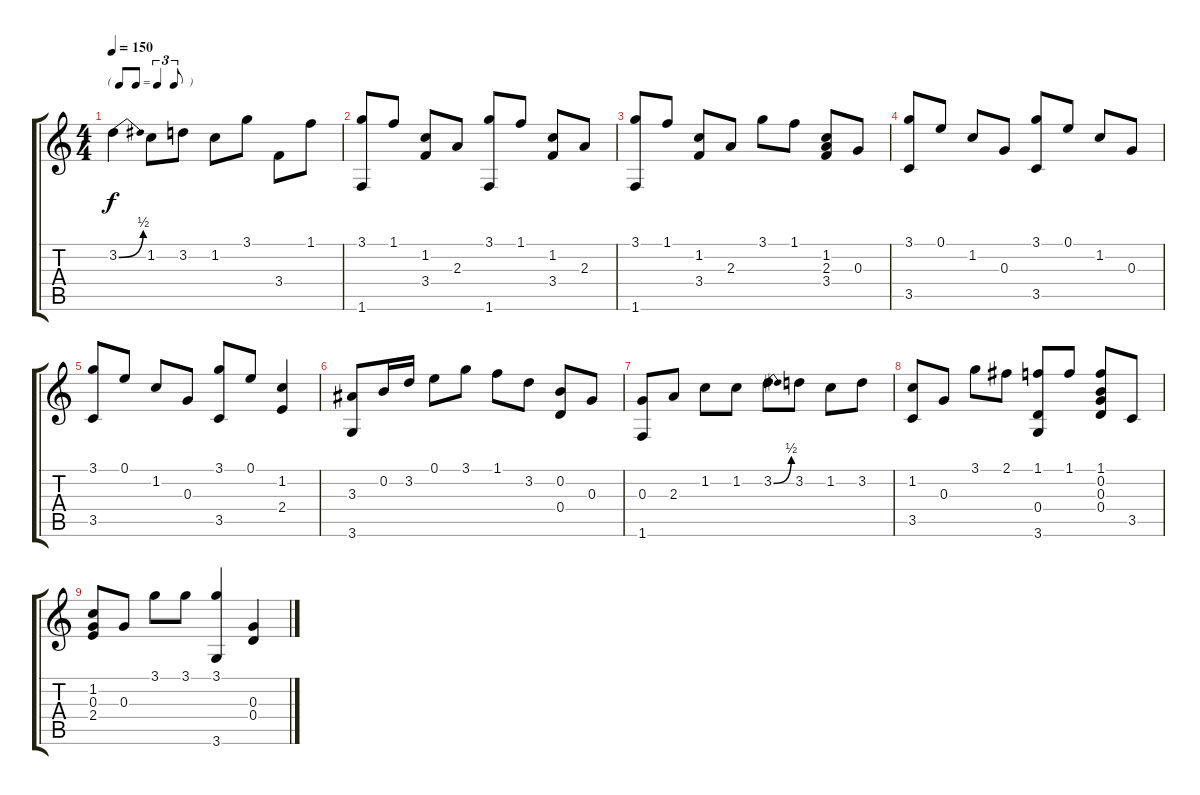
\track "" {instrument acousticguitarsteel}
\staff {score tabs}
\tuning (E4 B3 G3 D3 A2 E2) {hide}
\ts (4 4)
\tf triplet8th
\tempo 150
\clef g2
\ks c
3.2{be (bend 0 0 60 2)}.4{dy f} 1.2.8 3.2.8 1.2.8 3.1.8 3.4.8 1.1.8 |
(3.1 1.6).8 1.1.8 (1.2 3.4).8 2.3.8 (3.1 1.6).8 1.1.8 (1.2 3.4).8 2.3.8 |
(3.1 1.6).8 1.1.8 (1.2 3.4).8 2.3.8 3.1.8 1.1.8 (1.2 2.3 3.4).8 0.3.8 |
(3.1 3.5).8 0.1.8 1.2.8 0.3.8 (3.1 3.5).8 0.1.8 1.2.8 0.3.8 |
(3.1 3.5).8 0.1.8 1.2.8 0.3.8 (3.1 3.5).8 0.1.8 (1.2 2.4).4 |
(3.3 3.6).8 0.2.16 3.2.16 0.1.8 3.1.8 1.1.8 3.2.8 (0.2 0.4).8 0.3.8 |
(0.3 1.6).8 2.3.8 1.2.8 1.2.8 3.2{be (bend 0 0 60 2)}.8 3.2.8 1.2.8 3.2.8 |
(1.2 3.5).8 0.3.8 3.1.8 2.1.8 (1.1 0.4 3.6).8 1.1.8 (1.1 0.2 0.3 0.4).8 3.5.8 |
(1.2 0.3 2.4).8 0.3.8 3.1.8 3.1.8 (3.1 3.6).4 (0.3 0.4).4
